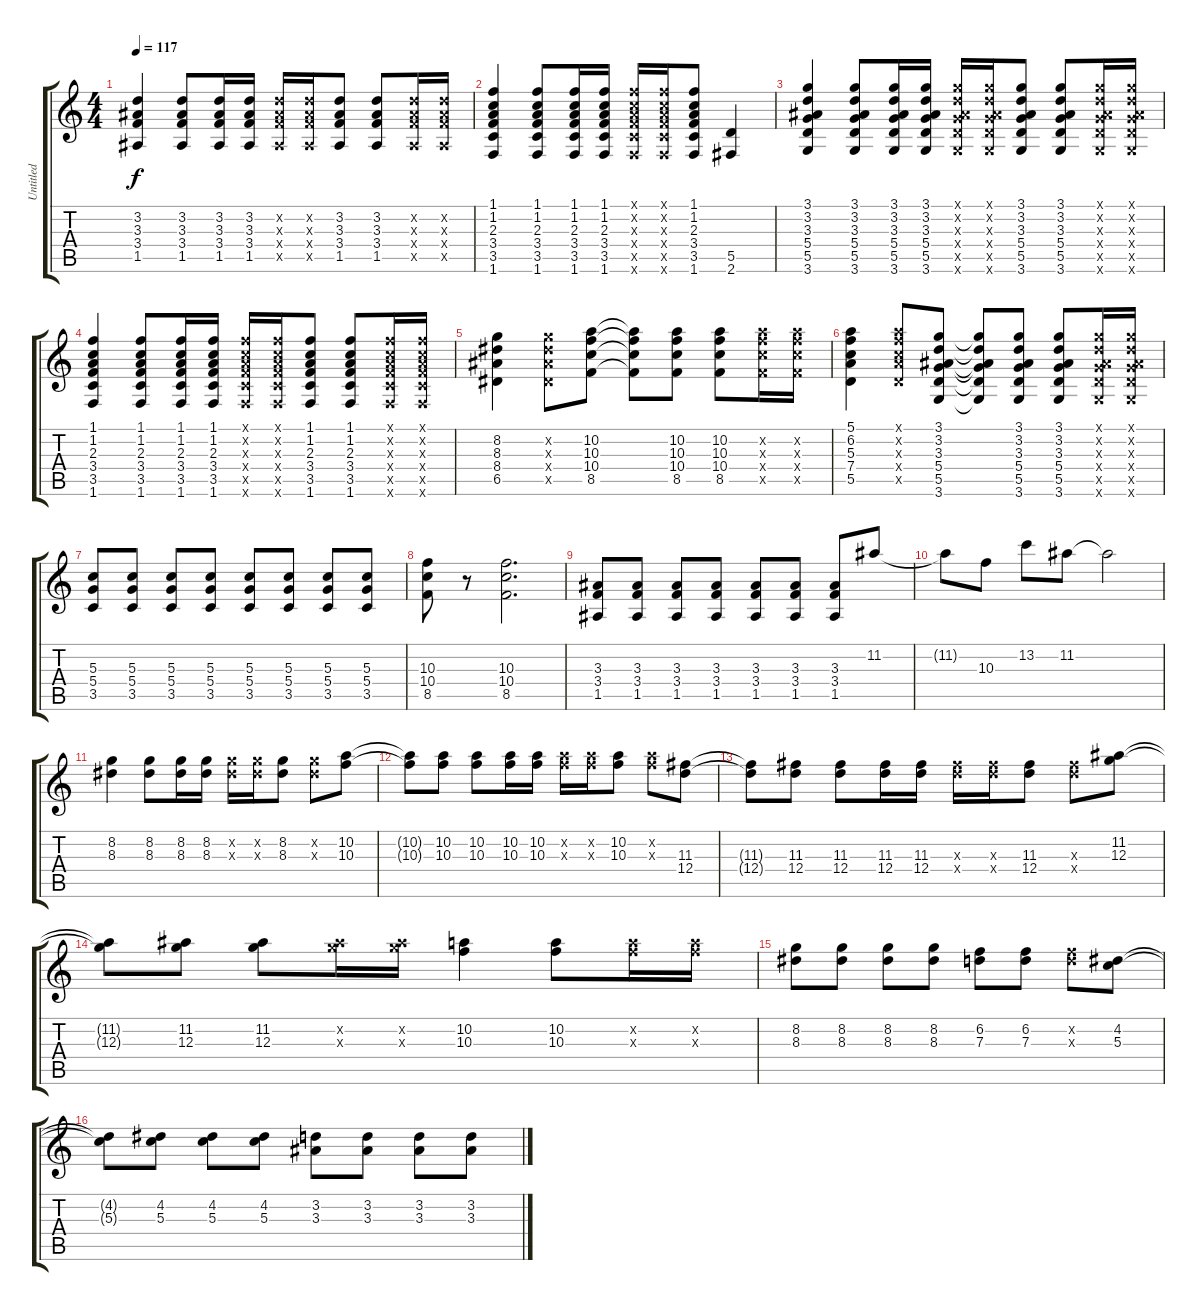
\track ("Untitled" "Untitled") {instrument distortionguitar}
\staff {score tabs}
\tuning (E4 B3 G3 D3 A2 E2) {hide}
\ts (4 4)
\tempo 117
\clef g2
\ks c
(3.2 3.3 3.4 1.5).4{dy f} (3.2 3.3 3.4 1.5).8 (3.2 3.3 3.4 1.5).16 (3.2 3.3 3.4 1.5).16 (3.2{x} 3.3{x} 3.4{x} 1.5{x}).16 (3.2{x} 3.3{x} 3.4{x} 1.5{x}).16 (3.2 3.3 3.4 1.5).8 (3.2 3.3 3.4 1.5).8 (3.2{x} 3.3{x} 3.4{x} 1.5{x}).16 (3.2{x} 3.3{x} 3.4{x} 1.5{x}).16 |
(1.1 1.2 2.3 3.4 3.5 1.6).4 (1.1 1.2 2.3 3.4 3.5 1.6).8 (1.1 1.2 2.3 3.4 3.5 1.6).16 (1.1 1.2 2.3 3.4 3.5 1.6).16 (1.1{x} 1.2{x} 2.3{x} 3.4{x} 3.5{x} 1.6{x}).16 (1.1{x} 1.2{x} 2.3{x} 3.4{x} 3.5{x} 1.6{x}).16 (1.1 1.2 2.3 3.4 3.5 1.6).8 (5.5 2.6).4 |
(3.1 3.2 3.3 5.4 5.5 3.6).4 (3.1 3.2 3.3 5.4 5.5 3.6).8 (3.1 3.2 3.3 5.4 5.5 3.6).16 (3.1 3.2 3.3 5.4 5.5 3.6).16 (3.1{x} 3.2{x} 3.3{x} 5.4{x} 5.5{x} 3.6{x}).16 (3.1{x} 3.2{x} 3.3{x} 5.4{x} 5.5{x} 3.6{x}).16 (3.1 3.2 3.3 5.4 5.5 3.6).8 (3.1 3.2 3.3 5.4 5.5 3.6).8 (3.1{x} 3.2{x} 3.3{x} 5.4{x} 5.5{x} 3.6{x}).16 (3.1{x} 3.2{x} 3.3{x} 5.4{x} 5.5{x} 3.6{x}).16 |
(1.1 1.2 2.3 3.4 3.5 1.6).4 (1.1 1.2 2.3 3.4 3.5 1.6).8 (1.1 1.2 2.3 3.4 3.5 1.6).16 (1.1 1.2 2.3 3.4 3.5 1.6).16 (1.1{x} 1.2{x} 2.3{x} 3.4{x} 3.5{x} 1.6{x}).16 (1.1{x} 1.2{x} 2.3{x} 3.4{x} 3.5{x} 1.6{x}).16 (1.1 1.2 2.3 3.4 3.5 1.6).8 (1.1 1.2 2.3 3.4 3.5 1.6).8 (1.1{x} 1.2{x} 2.3{x} 3.4{x} 3.5{x} 1.6{x}).16 (1.1{x} 1.2{x} 2.3{x} 3.4{x} 3.5{x} 1.6{x}).16 |
(8.2 8.3 8.4 6.5).4 (8.2{x} 8.3{x} 8.4{x} 6.5{x}).8 (10.2 10.3 10.4 8.5).8 (10.2{t} 10.3{t} 10.4{t} 8.5{t}).8 (10.2 10.3 10.4 8.5).8 (10.2 10.3 10.4 8.5).8 (10.2{x} 10.3{x} 10.4{x} 8.5{x}).16 (10.2{x} 10.3{x} 10.4{x} 8.5{x}).16 |
(5.1 6.2 5.3 7.4 5.5).4 (5.1{x} 6.2{x} 5.3{x} 7.4{x} 5.5{x}).8 (3.1 3.2 3.3 5.4 5.5 3.6).8 (3.1{t} 3.2{t} 3.3{t} 5.4{t} 5.5{t} 3.6{t}).8 (3.1 3.2 3.3 5.4 5.5 3.6).8 (3.1 3.2 3.3 5.4 5.5 3.6).8 (3.1{x} 3.2{x} 3.3{x} 5.4{x} 5.5{x} 3.6{x}).16 (3.1{x} 3.2{x} 3.3{x} 5.4{x} 5.5{x} 3.6{x}).16 |
(5.3 5.4 3.5).8 (5.3 5.4 3.5).8 (5.3 5.4 3.5).8 (5.3 5.4 3.5).8 (5.3 5.4 3.5).8 (5.3 5.4 3.5).8 (5.3 5.4 3.5).8 (5.3 5.4 3.5).8 |
(10.3 10.4 8.5).8 r.8 (10.3 10.4 8.5).2{d} |
(3.3 3.4 1.5).8 (3.3 3.4 1.5).8 (3.3 3.4 1.5).8 (3.3 3.4 1.5).8 (3.3 3.4 1.5).8 (3.3 3.4 1.5).8 (3.3 3.4 1.5).8 11.2.8 |
11.2{t}.8 10.3.8 13.2.8 11.2.8 11.2{t}.2 |
(8.2 8.3).4 (8.2 8.3).8 (8.2 8.3).16 (8.2 8.3).16 (8.2{x} 8.3{x}).16 (8.2{x} 8.3{x}).16 (8.2 8.3).8 (8.2{x} 8.3{x}).8 (10.2 10.3).8 |
(10.2{t} 10.3{t}).8 (10.2 10.3).8 (10.2 10.3).8 (10.2 10.3).16 (10.2 10.3).16 (10.2{x} 10.3{x}).16 (10.2{x} 10.3{x}).16 (10.2 10.3).8 (10.2{x} 10.3{x}).8 (11.3 12.4).8 |
(11.3{t} 12.4{t}).8 (11.3 12.4).8 (11.3 12.4).8 (11.3 12.4).16 (11.3 12.4).16 (11.3{x} 12.4{x}).16 (11.3{x} 12.4{x}).16 (11.3 12.4).8 (11.3{x} 12.4{x}).8 (11.2 12.3).8 |
(11.2{t} 12.3{t}).8 (11.2 12.3).8 (11.2 12.3).8 (11.2{x} 12.3{x}).16 (11.2{x} 12.3{x}).16 (10.2 10.3).4 (10.2 10.3).8 (10.2{x} 10.3{x}).16 (10.2{x} 10.3{x}).16 |
(8.2 8.3).8 (8.2 8.3).8 (8.2 8.3).8 (8.2 8.3).8 (6.2 7.3).8 (6.2 7.3).8 (6.2{x} 7.3{x}).8 (4.2 5.3).8 |
(4.2{t} 5.3{t}).8 (4.2 5.3).8 (4.2 5.3).8 (4.2 5.3).8 (3.2 3.3).8 (3.2 3.3).8 (3.2 3.3).8 (3.2 3.3).8
